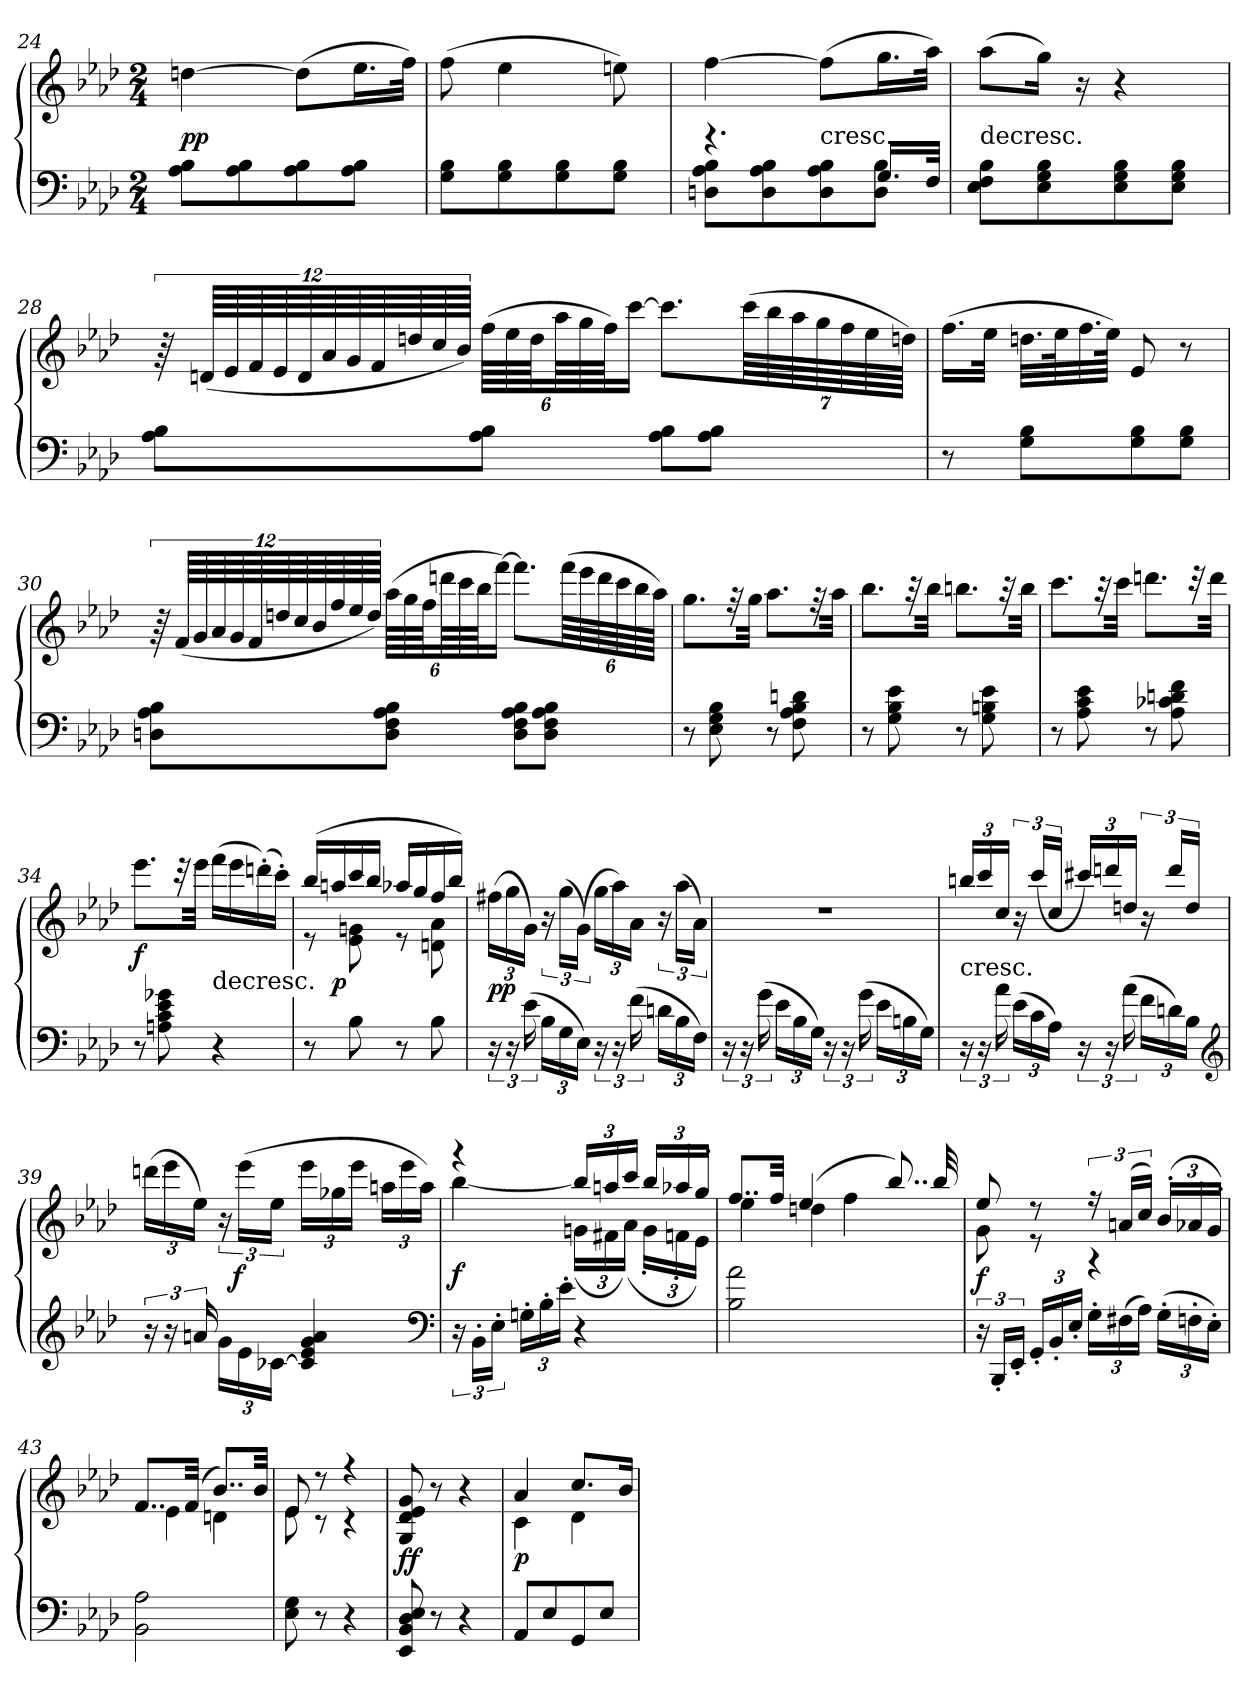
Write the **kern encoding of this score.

**kern	**kern	**dynam
*part1	*part1	*part1
*staff2	*staff1	*staff1/2
*clefF4	*clefG2	*
*k[b-e-a-d-]	*k[b-e-a-d-]	*
*A-:	*A-:	*
*M2/4	*M2/4	*
=24	=24	=24
8A-\ 8B-\L	[4ddn\	pp
8A-\ 8B-\	.	.
8A-\ 8B-\	(8dd\L]	.
8A-\ 8B-\J	16.ee-\L	.
.	32ff\JJk)	.
=25	=25	=25
8G\ 8B-\L	(8ff\	.
8G\ 8B-\	4ee-\	.
8G\ 8B-\	.	.
8G\ 8B-\J	8een\)	.
=26	=26	=26
*^	*	*
4.r	8Dn\ 8A-\ 8B-\L	[4ff\	.
.	8D\ 8A-\ 8B-\	.	.
!	!	!LO:TX:c:t=cresc.	!
.	8D\ 8A-\ 8B-\	(8ff\L]	.
16.G/LL	8D\ 8B-\J	16.gg\L	.
32F/JJk	.	32aa-\JJk)	.
*v	*v	*	*
=27	=27	=27
!	!LO:TX:c:t=decresc.	!
8E-\ 8F\ 8B-\L	(8aa-\L	.
8E-\ 8G\ 8B-\	16gg\Jk)	.
.	16r	.
8E-\ 8G\ 8B-\	4r	.
8E-\ 8G\ 8B-\J	.	.
=28	=28	=28
8A-\ 8B-\L	96r	.
.	(96dn/LLLL	.
.	96e-/	.
.	96f/	.
.	96e-/	.
.	96d/	.
.	96a-/	.
.	96g/	.
.	96f/	.
.	96ddn/	.
.	96cc/	.
.	96b-/JJJJ)	.
8A-\ 8B-\J	(96ff\LLLL	.
.	96ee-\	.
.	96dd\JJ	.
.	96aa-\LL	.
.	96gg\	.
.	96ff\JJ)	.
.	[16ccc\JJ	.
8A-\ 8B-\L	8.ccc\L]	.
8A-\ 8B-\J	.	.
.	(112ccc\LLL	.
.	112bb-\	.
.	112aa-\	.
.	112gg\	.
.	112ff\	.
.	112ee-\	.
.	112ddn\JJJJ)	.
=29	=29	=29
8r	(16.ff\LL	.
.	32ee-\JJk	.
8G\ 8B-\L	32.ddn\LLL	.
.	64ee-\K	.
.	32.ff\	.
.	64ee-\JJJk)	.
8G\ 8B-\	8e-/	.
8G\ 8B-\J	8r	.
=30	=30	=30
8Dn\ 8A-\ 8B-\L	96r	.
.	(96f/LLLL	.
.	96g/	.
.	96a-/	.
.	96g/	.
.	96f/	.
.	96ddn/	.
.	96cc/	.
.	96b-/	.
.	96ff/	.
.	96ee-/	.
.	96dd/JJJJ)	.
8D\ 8F\ 8A-\ 8B-\J	(96aa-\LLLL	.
.	96gg\	.
.	96ff\JJ	.
.	96dddn\LL	.
.	96ccc\	.
.	96bb-\JJ	.
.	[16fff\JJ)	.
8D\ 8F\ 8A-\ 8B-\L	8.fff\L]	.
8D\ 8F\ 8A-\ 8B-\J	.	.
.	(96fff\LLL	.
.	96eee-\	.
.	96ddd\	.
.	96ccc\	.
.	96bb-\	.
.	96aa-\JJJJ)	.
=31	=31	=31
8r	8.gg\L	.
8E-\ 8G\ 8B-\	.	.
.	32r	.
.	32gg\Jkk	.
8r	8.aa-\L	.
8F\ 8A-\ 8B-\ 8dn\	.	.
.	32r	.
.	32aa-\Jkk	.
=32	=32	=32
8r	8.bb-\L	.
8G\ 8B-\ 8e-\	.	.
.	32r	.
.	32bb-\Jkk	.
8r	8.bbn\L	.
8G\ 8Bn\ 8e-\	.	.
.	32r	.
.	32bb\Jkk	.
=33	=33	=33
8r	8.ccc\L	.
8A-\ 8c\ 8e-\	.	.
.	32r	.
.	32ccc\Jkk	.
8r	8.dddn\L	.
8A-\ 8c-X\ 8dn\ 8f\	.	.
.	32r	.
.	32ddd\Jkk	.
=34	=34	=34
8r	8.eee-\L	f
8An\ 8c\ 8e-\ 8g-X\	.	.
.	32r	.
.	32eee-\Jkk	.
!	!LO:TX:c:t=decresc.	!
4r	(16fff\LL	.
.	16eee-\	.
.	(16dddn'\)	.
.	16ccc'\JJ)	.
=35	=35	=35
*	*^	*
8r	(16bb-/LL	8r	.
.	16aan/	.	p
8B-\	16ccc/	8e-\ 8gn\	.
.	16bb-/JJ	.	.
8r	16aa-X/LL	8r	.
.	16gg/	.	.
8B-\	16ff/	8dn\ 8a-\	.
.	16bb-/JJ)	.	.
*	*v	*v	*
=36	=36	=36
24r	(24ff#X\LL	pp
24r	24gg\	.
(24e-\	24g\JJ)	.
24B-\LL	24r	.
24G\	(24gg\LL	.
24E-\JJ)	(24g\JJ)	.
24r	24gg\LL	.
24r	24aa-\)	.
(24f\	24a-\JJ	.
24dn\LL	24r	.
24B-\	(24aa-\LL	.
24F\JJ)	24a-\JJ)	.
=37	=37	=37
24r	2r	.
24r	.	.
(24g\	.	.
24e-\LL	.	.
24B-\	.	.
24G\JJ)	.	.
24r	.	.
24r	.	.
(24g\	.	.
24e-\LL	.	.
24Bn\	.	.
24G\JJ)	.	.
=38	=38	=38
!	!LO:TX:c:t=cresc.	!
24r	24bbn/LL	.
24r	24ccc/	.
24a-\	24cc/JJ	.
(24e-\LL	24r	.
24c\	(24ccc/LL	.
24A-\JJ)	24cc/JJ	.
24r	24ccc#X/LL)	.
24r	24dddn/	.
(24a-\	24ddn/JJ	.
24f\LL	24r	.
24dn\)	24ddd/LL	.
24B-\JJ	24dd/JJ	.
*clefG2	*	*
=39	=39	=39
24r	(24dddn\LL	.
24r	24eee-\	.
24an/	24ee-\JJ)	.
24g\LL	24r	.
24e-\	(24eee-\LL	f
[24c-X\JJ	24ee-\JJ	.
4c-]/ 4e-/ 4g/ 4a/	24eee-\LL	.
.	24gg-X\	.
.	24eee-\JJ	.
.	24aan\LL	.
.	24eee-\	.
.	24aa\JJ)	.
*clefF4	*	*
=40	=40	=40
*	*^	*
24r	4r	[4bb-\	f
24BB-'\LL	.	.	.
24E-'\JJ	.	.	.
24Gn'\LL	.	.	.
24B-'\	.	.	.
24e-'\JJ	.	.	.
4r	24bb-/LL]	(24gn\LL	.
.	24aan/	24f#X\	.
.	24ccc/JJ	(24a-\JJ)	.
.	24bb-/LL	24g'\LL	.
.	24aa-X'/	24fn'\	.
.	24gg'/JJ	24e-\JJ)	.
=41	=41	=41	=41
2B-\ 2a-\	8..ff/L	4ee-\	.
.	32ff/Jkk	.	.
.	(4ee-	4ddn\	.
2ryy	4ff	2ryy	.
.	8..bb-/L)	.	.
.	32bb-/LLL	.	.
=42	=42	=42	=42
24r	8ee-/	8g\	f
24BBB-'/LL	.	.	.
24EE-'/JJ	.	.	.
24GG'/LL	8r	8r	.
24BB-'/	.	.	.
24E-'/JJ	.	.	.
24G'\LL	24r	4r	.
(24F#X\	(24an/LL	.	.
24A-\JJ)	24cc/JJ)	.	.
(24G'\LL	(24b-'/LL	.	.
24Fn'\	24a-X'/	.	.
24E-'\JJ)	24g'/JJ)	.	.
=43	=43	=43	=43
2BB-\ 2A-\	8..f/L	4e-\	.
.	(32f/Jkk	.	.
.	8..b-/L)	4dn\	.
.	32b-/Jkk	.	.
=44	=44	=44	=44
8E-\ 8G\	8e-/	8e-\	.
8r	8r	8r	.
4r	4r	4r	.
*	*v	*v	*
=45	=45	=45
8EE-/ 8BB-/ 8D-/ 8E-/	8G/ 8d-/ 8e-/ 8g/	ff
8r	8r	.
4r	4r	.
=46	=46	=46
*	*^	*
8AA-/L	4a-/	4c\	p
8E-/	.	.	.
8GG/	8.cc/L	4d-\	.
8E-/J	.	.	.
.	16b-/Jk	.	.
*	*v	*v	*
=	=	=
*-	*-	*-
